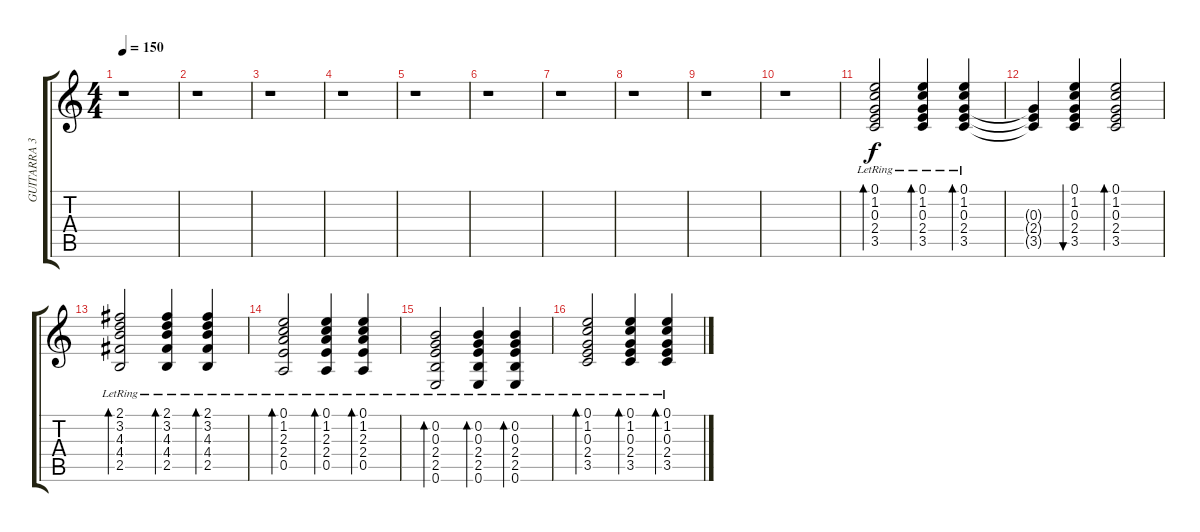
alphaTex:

\track ("GUITARRA 3" "GUITARRA 3") {instrument acousticguitarsteel}
\staff {score tabs}
\tuning (E4 B3 G3 D3 A2 E2) {hide}
\ts (4 4)
\tempo 150
\clef g2
\ks c
r.1{dy f} |
r.1 |
r.1 |
r.1 |
r.1 |
r.1 |
r.1 |
r.1 |
r.1 |
r.1 |
(0.1 1.2 0.3 2.4 3.5{lr}).2{bd 120 volume 10 instrument acousticguitarsteel} (0.1 1.2 0.3 2.4 3.5{lr}).4{bd 120} (0.1 1.2 0.3 2.4 3.5{lr}).4{bd 120} |
(0.3{t} 2.4{t} 3.5{t}).4 (0.1 1.2 0.3 2.4 3.5).4{bu 120} (0.1 1.2 0.3 2.4 3.5).2{bd 120} |
(2.1 3.2 4.3 4.4 2.5{lr}).2{bd 120} (2.1 3.2 4.3 4.4 2.5{lr}).4{bd 120} (2.1 3.2 4.3 4.4 2.5{lr}).4{bd 120} |
(0.1 1.2 2.3 2.4 0.5{lr}).2{bd 120} (0.1 1.2 2.3 2.4 0.5{lr}).4{bd 120} (0.1 1.2 2.3 2.4 0.5{lr}).4{bd 120} |
(0.2 0.3 2.4 2.5 0.6{lr}).2{bd 120} (0.2 0.3 2.4 2.5 0.6{lr}).4{bd 120} (0.2 0.3 2.4 2.5 0.6{lr}).4{bd 120} |
(0.1 1.2 0.3 2.4 3.5{lr}).2{bd 120} (0.1 1.2 0.3 2.4 3.5{lr}).4{bd 120} (0.1 1.2 0.3 2.4 3.5{lr}).4{bd 120}
